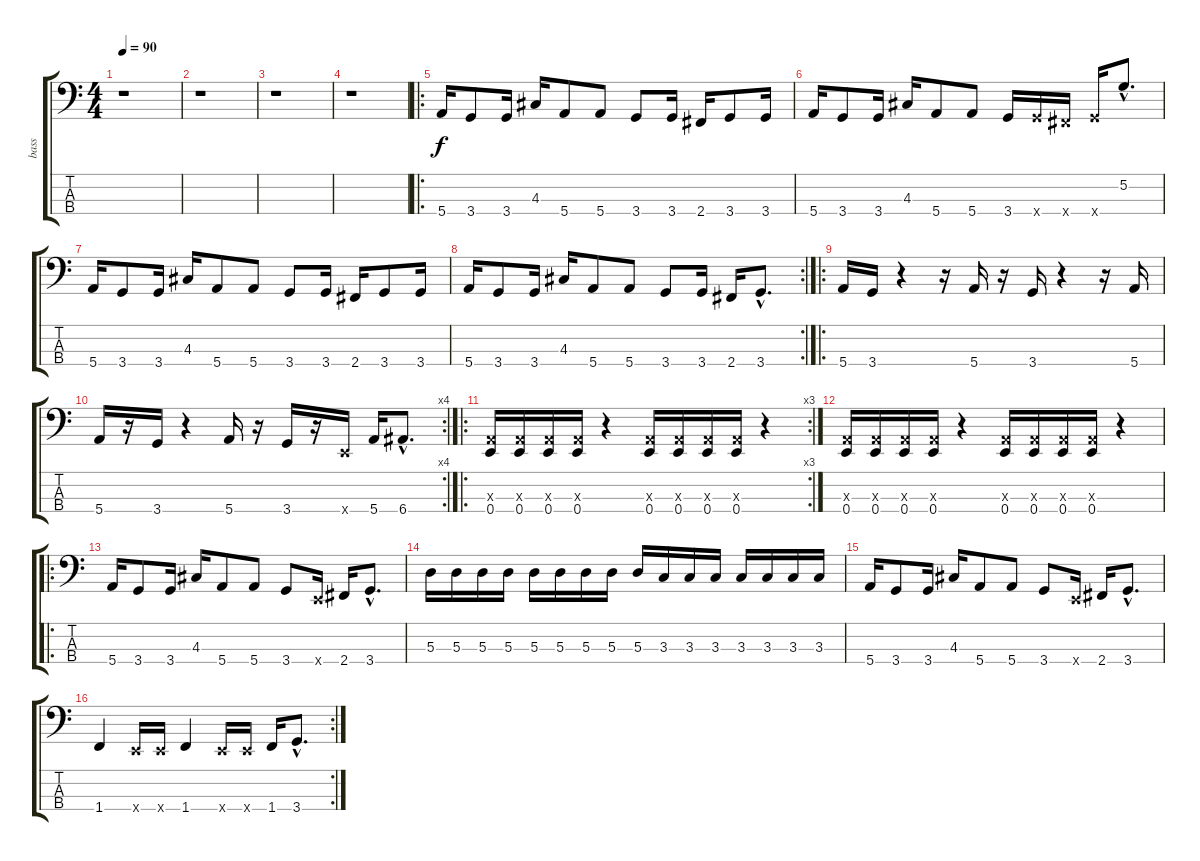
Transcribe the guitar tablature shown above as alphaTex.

\track ("bass" "bass") {instrument electricbassfinger}
\staff {score tabs}
\tuning (G2 D2 A1 E1) {hide}
\ts (4 4)
\tempo 90
\clef f4
\ks c
r.1{dy f instrument electricbassfinger} |
r.1 |
r.1 |
r.1 |
\ro
5.4.16 3.4.8 3.4.16 4.3.16 5.4.8 5.4.8 3.4.8 3.4.16 2.4.16 3.4.8 3.4.16 |
5.4.16 3.4.8 3.4.16 4.3.16 5.4.8 5.4.8 3.4.16 3.4{x}.16 2.4{x}.16 3.4{x}.16 5.2{hac}.8{d} |
5.4.16 3.4.8 3.4.16 4.3.16 5.4.8 5.4.8 3.4.8 3.4.16 2.4.16 3.4.8 3.4.16 |
\rc 2
5.4.16 3.4.8 3.4.16 4.3.16 5.4.8 5.4.8 3.4.8 3.4.16 2.4.16 3.4{hac}.8{d} |
\ro
5.4.16 3.4.16 r.4 r.16 5.4.16 r.16 3.4.16 r.4 r.16 5.4.16 |
\rc 4
5.4.16 r.16 3.4.16 r.4 5.4.16 r.16 3.4.16 r.16 0.4{x}.16 5.4.16 6.4{hac}.8{d} |
\ro
\rc 3
(0.3{x} 0.4).16 (0.3{x} 0.4).16 (0.3{x} 0.4).16 (0.3{x} 0.4).16 r.4 (0.3{x} 0.4).16 (0.3{x} 0.4).16 (0.3{x} 0.4).16 (0.3{x} 0.4).16 r.4 |
(0.3{x} 0.4).16 (0.3{x} 0.4).16 (0.3{x} 0.4).16 (0.3{x} 0.4).16 r.4 (0.3{x} 0.4).16 (0.3{x} 0.4).16 (0.3{x} 0.4).16 (0.3{x} 0.4).16 r.4 |
\ro
5.4.16 3.4.8 3.4.16 4.3.16 5.4.8 5.4.8 3.4.8 0.4{x}.16 2.4.16 3.4{hac}.8{d} |
5.3.16 5.3.16 5.3.16 5.3.16 5.3.16 5.3.16 5.3.16 5.3.16 5.3.16 3.3.16 3.3.16 3.3.16 3.3.16 3.3.16 3.3.16 3.3.16 |
5.4.16 3.4.8 3.4.16 4.3.16 5.4.8 5.4.8 3.4.8 0.4{x}.16 2.4.16 3.4{hac}.8{d} |
\rc 2
1.4.4 0.4{x}.16 0.4{x}.16 1.4.4 0.4{x}.16 0.4{x}.16 1.4.16 3.4{hac}.8{d}
